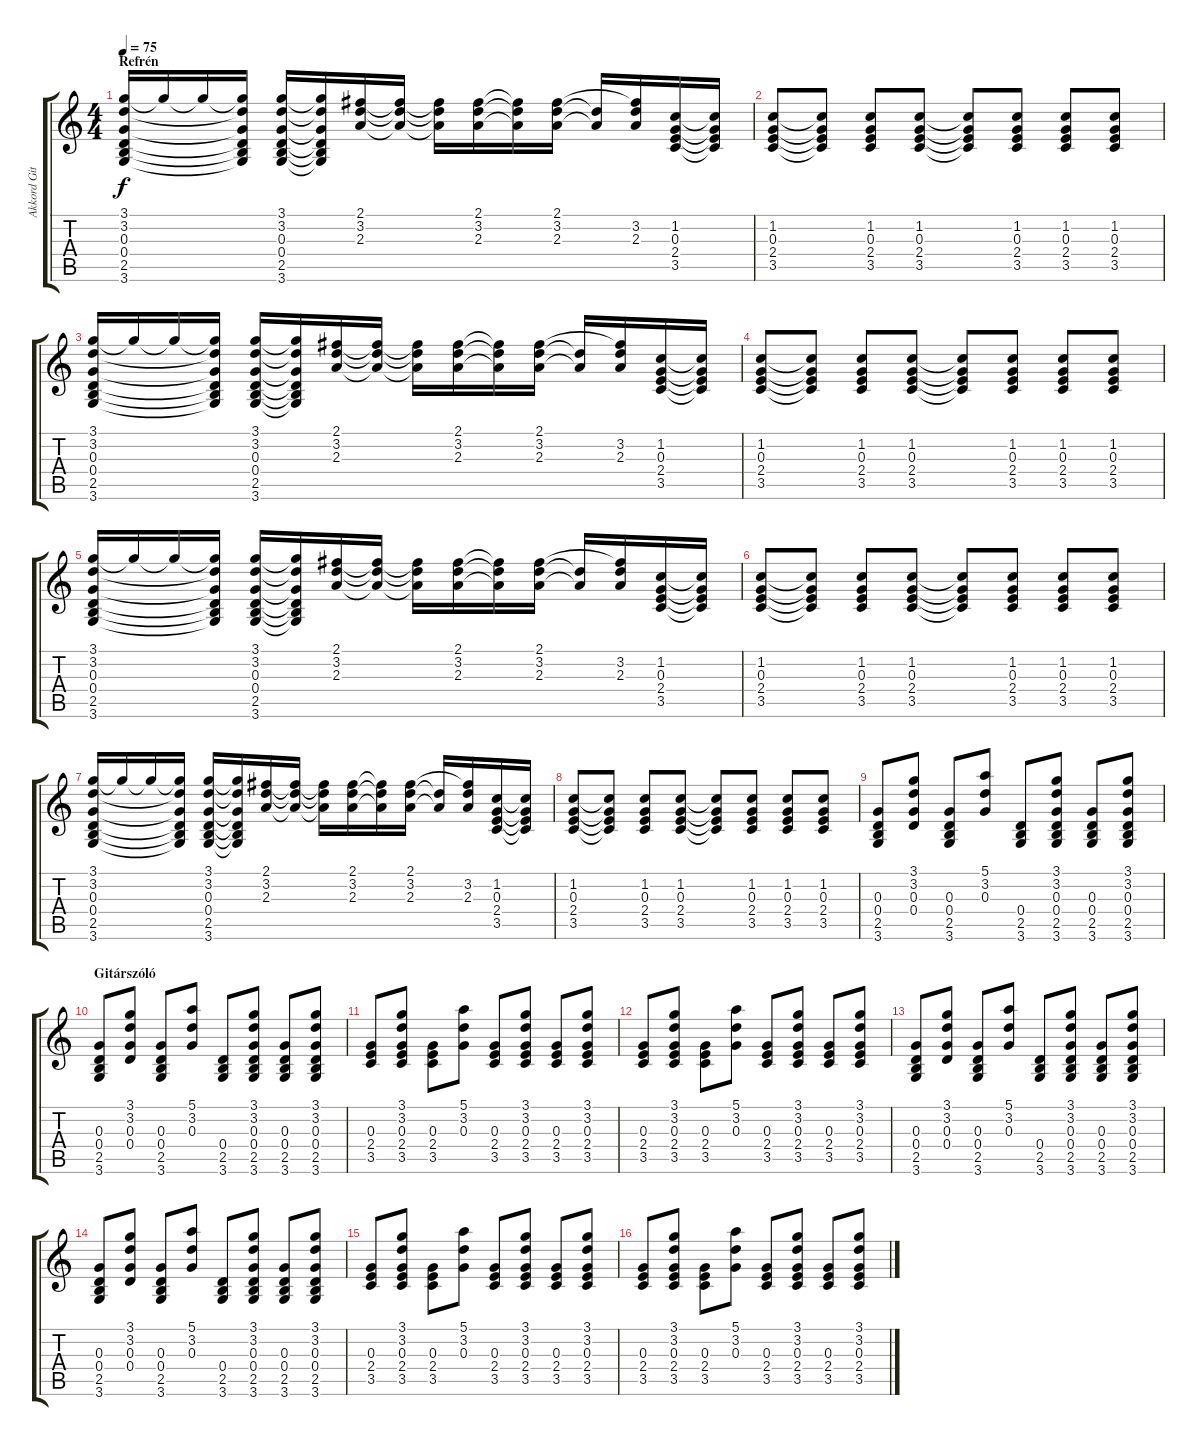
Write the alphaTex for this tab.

\track ("Akkord Gitár" "Akkord Git") {instrument acousticguitarsteel}
\staff {score tabs}
\tuning (E4 B3 G3 D3 A2 E2) {hide}
\ts (4 4)
\section ("" "Refrén")
\tempo 75
\clef g2
\ks c
(3.1 3.2 0.3 0.4 2.5 3.6).16{dy f} 3.1{t}.16 3.1{t}.16 (3.1{t} 3.2{t} 0.3{t} 0.4{t} 2.5{t} 3.6{t}).16 (3.1 3.2 0.3 0.4 2.5 3.6).16 (3.1{t} 3.2{t} 0.3{t} 0.4{t} 2.5{t} 3.6{t}).16 (2.1 3.2 2.3).16 (2.1{t} 3.2{t} 2.3{t}).16 (2.1{t} 3.2{t} 2.3{t}).16 (2.1 3.2 2.3).16 (2.1{t} 3.2{t} 2.3{t}).16 (2.1 3.2 2.3).16 (3.2{t} 2.3{t}).16 (2.1{t} 3.2 2.3).16 (1.2 0.3 2.4 3.5).16 (1.2{t} 0.3{t} 2.4{t} 3.5{t}).16 |
(1.2 0.3 2.4 3.5).8 (1.2{t} 0.3{t} 2.4{t} 3.5{t}).8 (1.2 0.3 2.4 3.5).8 (1.2 0.3 2.4 3.5).8 (1.2{t} 0.3{t} 2.4{t} 3.5{t}).8 (1.2 0.3 2.4 3.5).8 (1.2 0.3 2.4 3.5).8 (1.2 0.3 2.4 3.5).8 |
(3.1 3.2 0.3 0.4 2.5 3.6).16 3.1{t}.16 3.1{t}.16 (3.1{t} 3.2{t} 0.3{t} 0.4{t} 2.5{t} 3.6{t}).16 (3.1 3.2 0.3 0.4 2.5 3.6).16 (3.1{t} 3.2{t} 0.3{t} 0.4{t} 2.5{t} 3.6{t}).16 (2.1 3.2 2.3).16 (2.1{t} 3.2{t} 2.3{t}).16 (2.1{t} 3.2{t} 2.3{t}).16 (2.1 3.2 2.3).16 (2.1{t} 3.2{t} 2.3{t}).16 (2.1 3.2 2.3).16 (3.2{t} 2.3{t}).16 (2.1{t} 3.2 2.3).16 (1.2 0.3 2.4 3.5).16 (1.2{t} 0.3{t} 2.4{t} 3.5{t}).16 |
(1.2 0.3 2.4 3.5).8 (1.2{t} 0.3{t} 2.4{t} 3.5{t}).8 (1.2 0.3 2.4 3.5).8 (1.2 0.3 2.4 3.5).8 (1.2{t} 0.3{t} 2.4{t} 3.5{t}).8 (1.2 0.3 2.4 3.5).8 (1.2 0.3 2.4 3.5).8 (1.2 0.3 2.4 3.5).8 |
(3.1 3.2 0.3 0.4 2.5 3.6).16 3.1{t}.16 3.1{t}.16 (3.1{t} 3.2{t} 0.3{t} 0.4{t} 2.5{t} 3.6{t}).16 (3.1 3.2 0.3 0.4 2.5 3.6).16 (3.1{t} 3.2{t} 0.3{t} 0.4{t} 2.5{t} 3.6{t}).16 (2.1 3.2 2.3).16 (2.1{t} 3.2{t} 2.3{t}).16 (2.1{t} 3.2{t} 2.3{t}).16 (2.1 3.2 2.3).16 (2.1{t} 3.2{t} 2.3{t}).16 (2.1 3.2 2.3).16 (3.2{t} 2.3{t}).16 (2.1{t} 3.2 2.3).16 (1.2 0.3 2.4 3.5).16 (1.2{t} 0.3{t} 2.4{t} 3.5{t}).16 |
(1.2 0.3 2.4 3.5).8 (1.2{t} 0.3{t} 2.4{t} 3.5{t}).8 (1.2 0.3 2.4 3.5).8 (1.2 0.3 2.4 3.5).8 (1.2{t} 0.3{t} 2.4{t} 3.5{t}).8 (1.2 0.3 2.4 3.5).8 (1.2 0.3 2.4 3.5).8 (1.2 0.3 2.4 3.5).8 |
(3.1 3.2 0.3 0.4 2.5 3.6).16 3.1{t}.16 3.1{t}.16 (3.1{t} 3.2{t} 0.3{t} 0.4{t} 2.5{t} 3.6{t}).16 (3.1 3.2 0.3 0.4 2.5 3.6).16 (3.1{t} 3.2{t} 0.3{t} 0.4{t} 2.5{t} 3.6{t}).16 (2.1 3.2 2.3).16 (2.1{t} 3.2{t} 2.3{t}).16 (2.1{t} 3.2{t} 2.3{t}).16 (2.1 3.2 2.3).16 (2.1{t} 3.2{t} 2.3{t}).16 (2.1 3.2 2.3).16 (3.2{t} 2.3{t}).16 (2.1{t} 3.2 2.3).16 (1.2 0.3 2.4 3.5).16 (1.2{t} 0.3{t} 2.4{t} 3.5{t}).16 |
(1.2 0.3 2.4 3.5).8 (1.2{t} 0.3{t} 2.4{t} 3.5{t}).8 (1.2 0.3 2.4 3.5).8 (1.2 0.3 2.4 3.5).8 (1.2{t} 0.3{t} 2.4{t} 3.5{t}).8 (1.2 0.3 2.4 3.5).8 (1.2 0.3 2.4 3.5).8 (1.2 0.3 2.4 3.5).8 |
(0.3 0.4 2.5 3.6).8 (3.1 3.2 0.3 0.4).8 (0.3 0.4 2.5 3.6).8 (5.1 3.2 0.3).8 (0.4 2.5 3.6).8 (3.1 3.2 0.3 0.4 2.5 3.6).8 (0.3 0.4 2.5 3.6).8 (3.1 3.2 0.3 0.4 2.5 3.6).8 |
\section ("" "Gitárszóló")
(0.3 0.4 2.5 3.6).8 (3.1 3.2 0.3 0.4).8 (0.3 0.4 2.5 3.6).8 (5.1 3.2 0.3).8 (0.4 2.5 3.6).8 (3.1 3.2 0.3 0.4 2.5 3.6).8 (0.3 0.4 2.5 3.6).8 (3.1 3.2 0.3 0.4 2.5 3.6).8 |
(0.3 2.4 3.5).8 (3.1 3.2 0.3 2.4 3.5).8 (0.3 2.4 3.5).8 (5.1 3.2 0.3).8 (0.3 2.4 3.5).8 (3.1 3.2 0.3 2.4 3.5).8 (0.3 2.4 3.5).8 (3.1 3.2 0.3 2.4 3.5).8 |
(0.3 2.4 3.5).8 (3.1 3.2 0.3 2.4 3.5).8 (0.3 2.4 3.5).8 (5.1 3.2 0.3).8 (0.3 2.4 3.5).8 (3.1 3.2 0.3 2.4 3.5).8 (0.3 2.4 3.5).8 (3.1 3.2 0.3 2.4 3.5).8 |
(0.3 0.4 2.5 3.6).8 (3.1 3.2 0.3 0.4).8 (0.3 0.4 2.5 3.6).8 (5.1 3.2 0.3).8 (0.4 2.5 3.6).8 (3.1 3.2 0.3 0.4 2.5 3.6).8 (0.3 0.4 2.5 3.6).8 (3.1 3.2 0.3 0.4 2.5 3.6).8 |
(0.3 0.4 2.5 3.6).8 (3.1 3.2 0.3 0.4).8 (0.3 0.4 2.5 3.6).8 (5.1 3.2 0.3).8 (0.4 2.5 3.6).8 (3.1 3.2 0.3 0.4 2.5 3.6).8 (0.3 0.4 2.5 3.6).8 (3.1 3.2 0.3 0.4 2.5 3.6).8 |
(0.3 2.4 3.5).8 (3.1 3.2 0.3 2.4 3.5).8 (0.3 2.4 3.5).8 (5.1 3.2 0.3).8 (0.3 2.4 3.5).8 (3.1 3.2 0.3 2.4 3.5).8 (0.3 2.4 3.5).8 (3.1 3.2 0.3 2.4 3.5).8 |
(0.3 2.4 3.5).8 (3.1 3.2 0.3 2.4 3.5).8 (0.3 2.4 3.5).8 (5.1 3.2 0.3).8 (0.3 2.4 3.5).8 (3.1 3.2 0.3 2.4 3.5).8 (0.3 2.4 3.5).8 (3.1 3.2 0.3 2.4 3.5).8
